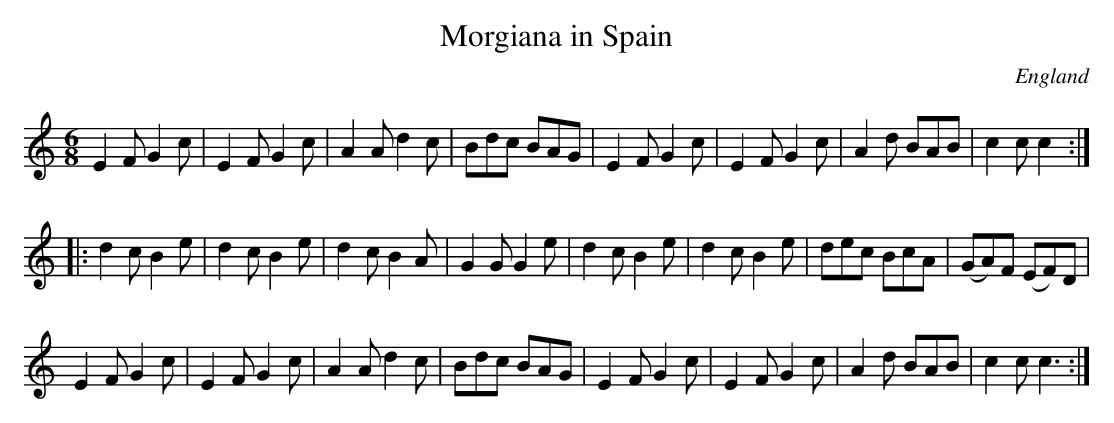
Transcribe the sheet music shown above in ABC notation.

X:1
T:Morgiana in Spain
L:1/8
M:6/8
O:England
K:C
E2F G2c | E2F G2c | A2A d2c | Bdc BAG |\
E2F G2c | E2F G2c | A2d BAB | c2c c2 ::
d2c B2e | d2c B2e | d2c B2A | G2G G2e | \
d2c B2e | d2c B2e | dec BcA | (GA)F (EF)D |
E2F G2c | E2F G2c | A2A d2c | Bdc BAG |\
E2F G2c | E2F G2c | A2d BAB | c2c c3 :|
